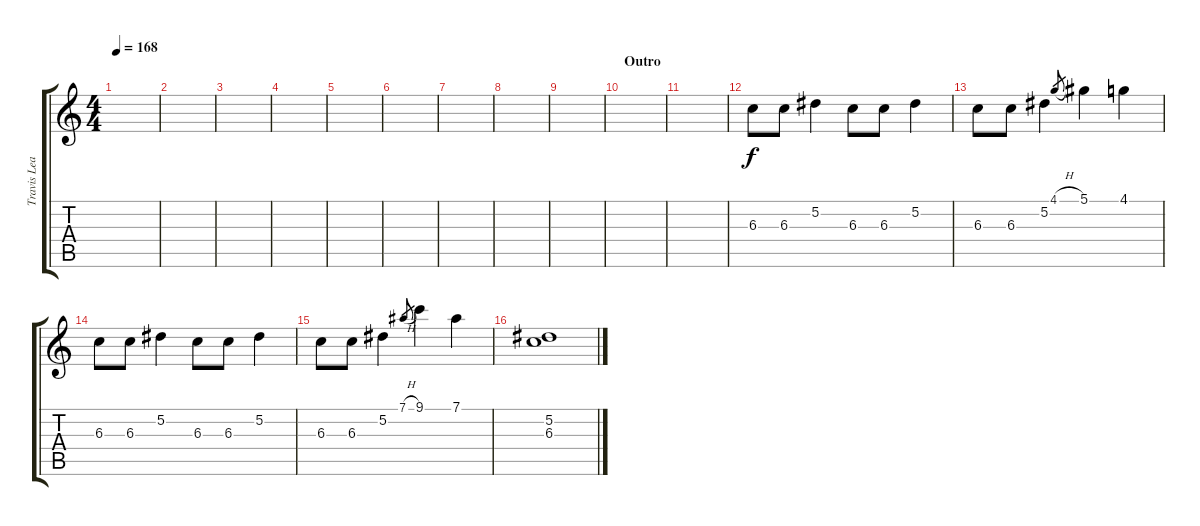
\track ("Travis Lead" "Travis Lea") {instrument electricguitarclean}
\staff {score tabs}
\tuning (Eb4 Bb3 Gb3 Db3 Ab2 Eb2) {hide}
\ts (4 4)
\tempo 168
\clef g2
\ks c
|
|
|
|
|
|
|
|
|
\section ("" "Outro")
|
|
6.3.8 6.3.8 5.2.4 6.3.8 6.3.8 5.2.4 |
6.3.8 6.3.8 5.2.4 4.1{h}.8{gr} 5.1.4 4.1.4 |
6.3.8 6.3.8 5.2.4 6.3.8 6.3.8 5.2.4 |
6.3.8 6.3.8 5.2.4 7.1{h}.8{gr} 9.1.4 7.1.4 |
(5.2 6.3).1
